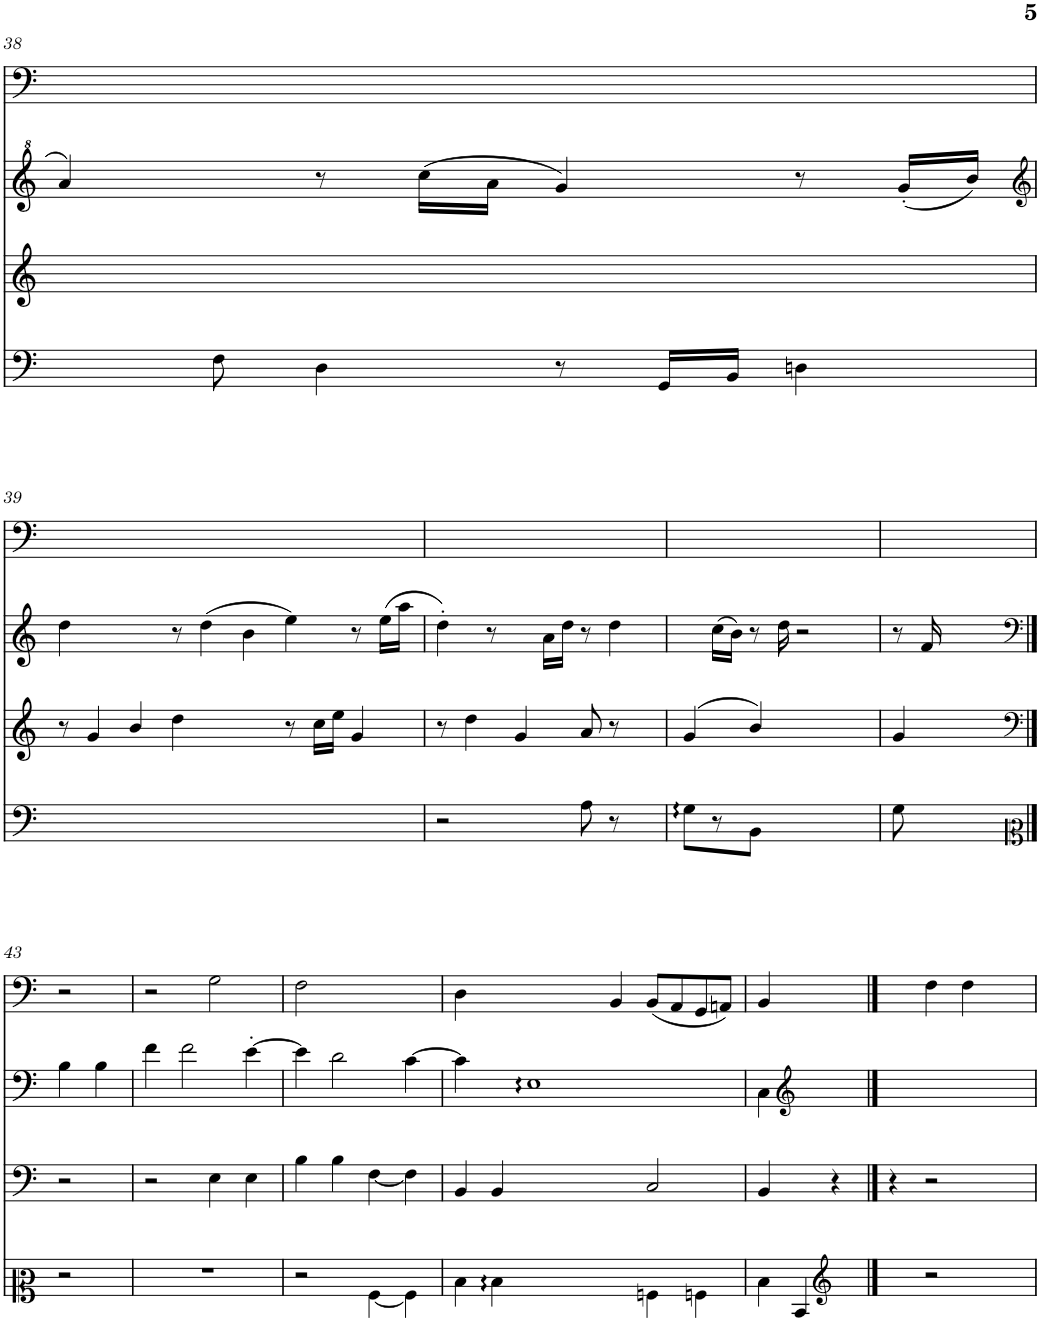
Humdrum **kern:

**kern	**kern	**kern	**kern
*part4	*part3	*part2	*part1
*staff4	*staff3	*staff2	*staff1
*I"Voice	*I"Voice	*I"Voice	*I"Voice
*I'V	*I'V	*I'V	*I'V
!!LO:PB:g=z
*clefF4	*clefG2	*clefG^2	*clefF4
*k[]	*k[]	*k[]	*k[]
=38	=38	=38	=38
4ryy	1ryy	4aa/	1ryy
8F\	.	8ryy	.
4D\	.	8r	.
.	.	(>16ccc\LL	.
.	.	16aa\JJ	.
8r	.	4gg/)	.
16GG/LL	.	.	.
16BB/JJ	.	.	.
[8Dn\	.	8r	.
8ryy	8ryy	(<16gg'/LL	8ryy
.	.	16bb/JJ)	.
!!LO:LB:g=z
=39	=39	=39	=39
*	*	*clefG2	*
1ryy	8r	4dd\	1ryy
.	4g/	.	.
.	.	4.ryy	.
.	4b/	.	.
.	4dd\	8r	.
.	.	(>4dd\	.
.	8ryy	.	.
8D\]	4ryy	4b\	2.ryy
2ryy	.	.	.
.	8r	4ee\)	.
.	16cc\LL	.	.
.	16ee\JJ	.	.
.	4g/	8r	.
8ryy	.	(>16ee\LL	.
.	.	16aa\JJ	.
=40	=40	=40	=40
2r	8r	4dd'\)	1ryy
.	4ryy	.	.
.	.	8r	.
.	4dd\	8ryy	.
8ryy	.	16a\LL	.
.	.	16dd\JJ	.
8A\	4g/	8r	.
8r	.	4dd\	.
8ryy	8a/	.	.
4ryy	8r	4ryy	4ryy
.	8ryy	.	.
=41	=41	=41	=41
8G\L	(>4g/	8ryy	1ryy
8r	.	(>16cc\LL	.
.	.	16b\JJ)	.
8BB\J	4b/)	8r	.
2ryy	.	16dd\	.
.	.	2r	.
.	2ryy	.	.
8ryy	.	.	.
.	.	16ryy	.
=42	=42	=42	=42
8G\	4g/	8r	1ryy
2..ryy	.	16f/	.
.	.	2ryy	.
.	2.ryy	.	.
.	.	4ryy	.
.	.	16ryy	.
!!LO:LB:g=z
=43	=43	=43	=43
*clefC2	*clefF4	*clefF4	*
2r	2r	4B\	2r
.	.	4B\	.
=44	=44	=44	=44
1r	2r	4f\	2r
.	.	2f\	.
.	4E\	.	2G\
.	4E\	[>4e'\	.
=45	=45	=45	=45
2r	4B\	4e\]	2F\
.	4B\	2d\	.
[<4A\	[<4F\	.	2ryy
4A\]	4F\]	[>4c\	.
=46	=46	=46	=46
4d\	4BB/	4c\]	4D\
4d\	4BB/	4ryy	2.ryy
2ryy	2ryy	[2E	.
2ryy	2ryy	2ryy	4ryy
.	.	.	4ryy
4ryy	4ryy	2.ryy	4BB/
4An\	2C/	.	(<8BB/L
.	.	.	8AA/
4An\	.	.	8GG/
.	.	.	8AAn/J)
=47	=47	=47	=47
4d\	4BB/	4C\	4BB/
*	*	*clefG2	*
2ryy	2ryy	2E]	4ryy
*clefG2	*	*	*
.	.	.	2ryy
4D/	4ryy	2ryy	.
4ryy	4r	.	4ryy
==48	==48	==48	==48
4ryy	4r	1ryy	4ryy
2r	2r	.	4F\
.	.	.	4F\
4ryy	4ryy	.	4ryy
=	=	=	=
*-	*-	*-	*-
